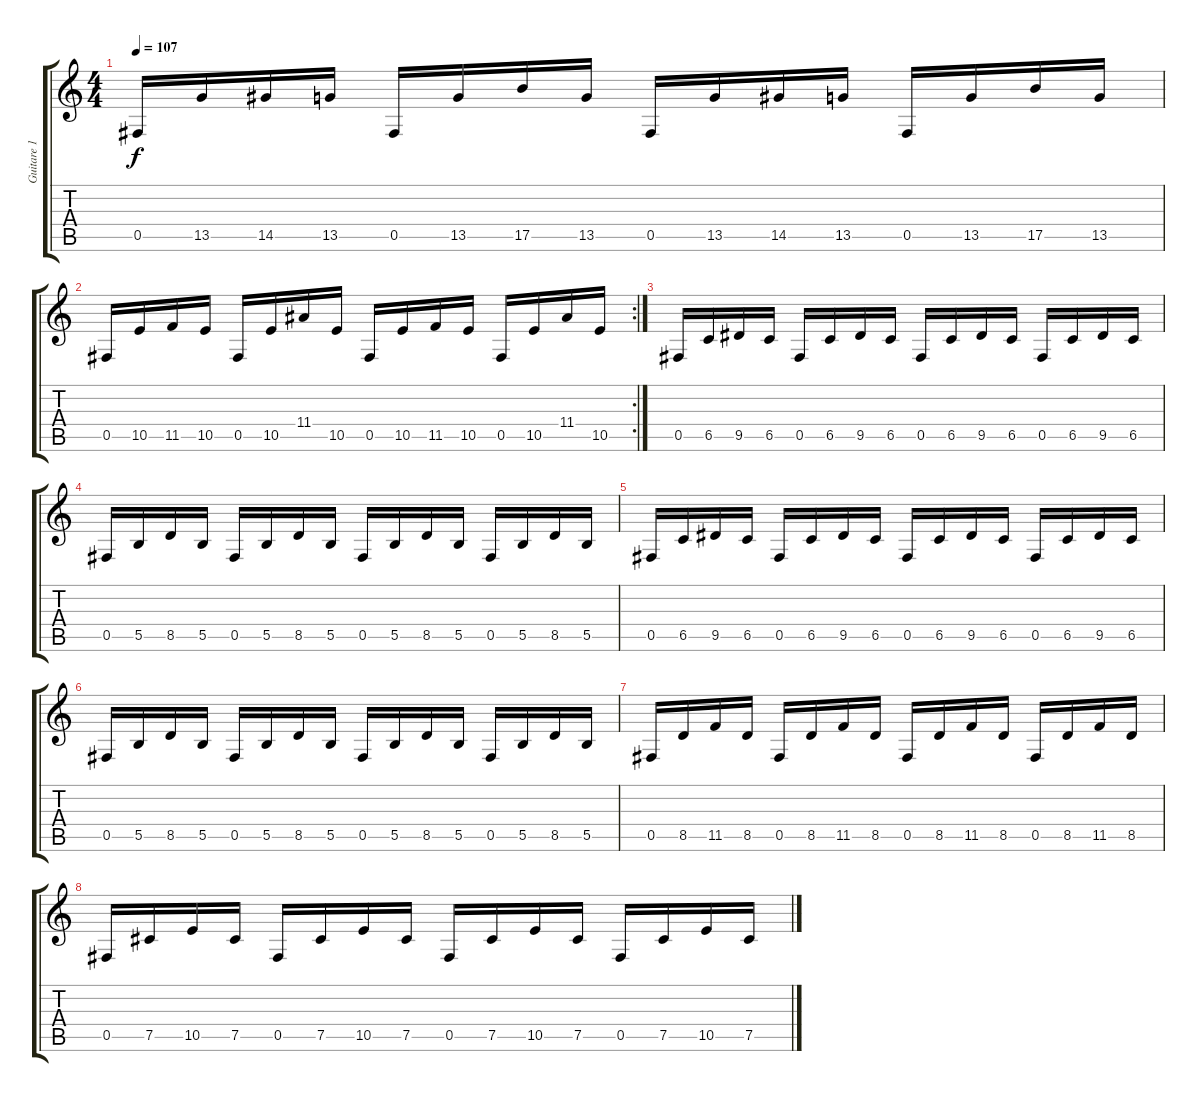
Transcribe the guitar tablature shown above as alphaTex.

\track ("Guitare 1" "Guitare 1") {instrument distortionguitar}
\staff {score tabs}
\tuning (Db4 Ab3 E3 B2 Gb2 Db2) {hide}
\ts (4 4)
\tempo 107
\clef g2
\ks c
0.5.16{dy f} 13.5.16 14.5.16 13.5.16 0.5.16 13.5.16 17.5.16 13.5.16 0.5.16 13.5.16 14.5.16 13.5.16 0.5.16 13.5.16 17.5.16 13.5.16 |
\rc 2
0.5.16 10.5.16 11.5.16 10.5.16 0.5.16 10.5.16 11.4.16 10.5.16 0.5.16 10.5.16 11.5.16 10.5.16 0.5.16 10.5.16 11.4.16 10.5.16 |
0.5.16 6.5.16 9.5.16 6.5.16 0.5.16 6.5.16 9.5.16 6.5.16 0.5.16 6.5.16 9.5.16 6.5.16 0.5.16 6.5.16 9.5.16 6.5.16 |
0.5.16 5.5.16 8.5.16 5.5.16 0.5.16 5.5.16 8.5.16 5.5.16 0.5.16 5.5.16 8.5.16 5.5.16 0.5.16 5.5.16 8.5.16 5.5.16 |
0.5.16 6.5.16 9.5.16 6.5.16 0.5.16 6.5.16 9.5.16 6.5.16 0.5.16 6.5.16 9.5.16 6.5.16 0.5.16 6.5.16 9.5.16 6.5.16 |
0.5.16 5.5.16 8.5.16 5.5.16 0.5.16 5.5.16 8.5.16 5.5.16 0.5.16 5.5.16 8.5.16 5.5.16 0.5.16 5.5.16 8.5.16 5.5.16 |
0.5.16 8.5.16 11.5.16 8.5.16 0.5.16 8.5.16 11.5.16 8.5.16 0.5.16 8.5.16 11.5.16 8.5.16 0.5.16 8.5.16 11.5.16 8.5.16 |
0.5.16 7.5.16 10.5.16 7.5.16 0.5.16 7.5.16 10.5.16 7.5.16 0.5.16 7.5.16 10.5.16 7.5.16 0.5.16 7.5.16 10.5.16 7.5.16
